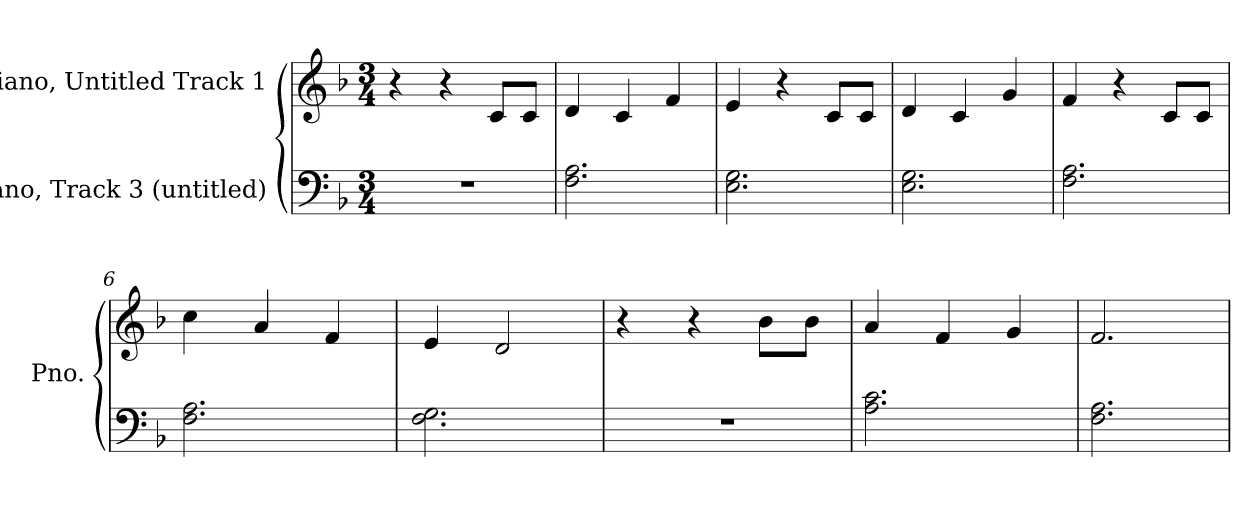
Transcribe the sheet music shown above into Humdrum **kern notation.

**kern	**kern
*part2	*part1
*staff2	*staff1
*I"Piano, Track 3 (untitled)	*I"Piano, Untitled Track 1
*I'Pno.	*I'Pno.
*clefF4	*clefG2
*k[b-]	*k[b-]
*M3/4	*M3/4
*MM160	*MM160
=1	=1
2.r	4r
.	4r
.	8c/L
.	8c/J
=2	=2
2.F\ 2.A\	4d/
.	4c/
.	4f/
=3	=3
2.E\ 2.G\	4e/
.	4r
.	8c/L
.	8c/J
=4	=4
2.E\ 2.G\	4d/
.	4c/
.	4g/
=5	=5
2.F\ 2.A\	4f/
.	4r
.	8c/L
.	8c/J
=6	=6
2.F\ 2.A\	4cc\
.	4a/
.	4f/
=7	=7
2.F\ 2.G\	4e/
.	2d/
!!LO:LB:g=z
=8	=8
2.r	4r
.	4r
.	8b-\L
.	8b-\J
=9	=9
2.A\ 2.c\	4a/
.	4f/
.	4g/
=10	=10
2.F\ 2.A\	2.f/
=	=
*-	*-
